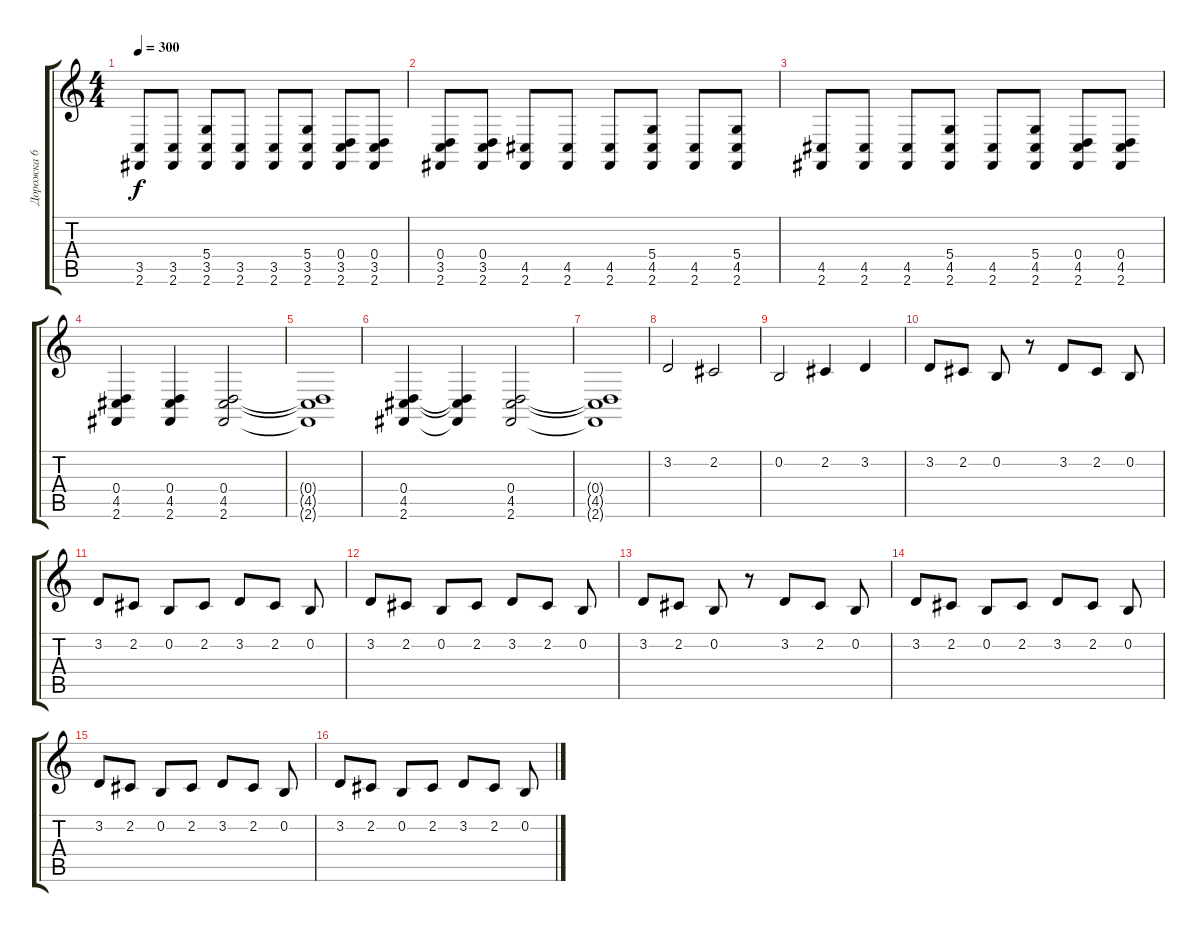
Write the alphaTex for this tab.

\track ("Дорожка 6" "Дорожка 6") {instrument churchorgan}
\staff {score tabs}
\tuning (E4 B3 G3 D3 A2 E2) {hide}
\ts (4 4)
\tempo 300
\clef g2
\ks c
(3.5 2.6).8{dy f} (3.5 2.6).8 (5.4 3.5 2.6).8 (3.5 2.6).8 (3.5 2.6).8 (5.4 3.5 2.6).8 (0.4 3.5 2.6).8 (0.4 3.5 2.6).8 |
(0.4 3.5 2.6).8 (0.4 3.5 2.6).8 (4.5 2.6).8 (4.5 2.6).8 (4.5 2.6).8 (5.4 4.5 2.6).8 (4.5 2.6).8 (5.4 4.5 2.6).8 |
(4.5 2.6).8 (4.5 2.6).8 (4.5 2.6).8 (5.4 4.5 2.6).8 (4.5 2.6).8 (5.4 4.5 2.6).8 (0.4 4.5 2.6).8 (0.4 4.5 2.6).8 |
(0.4 4.5 2.6).4 (0.4 4.5 2.6).4 (0.4 4.5 2.6).2 |
(0.4{t} 4.5{t} 2.6{t}).1 |
(0.4 4.5 2.6).4 (0.4{t} 4.5{t} 2.6{t}).4 (0.4 4.5 2.6).2 |
(0.4{t} 4.5{t} 2.6{t}).1 |
3.2.2 2.2.2 |
0.2.2 2.2.4 3.2.4 |
3.2.8 2.2.8 0.2.8 r.8 3.2.8 2.2.8 0.2.8 |
3.2.8 2.2.8 0.2.8 2.2.8 3.2.8 2.2.8 0.2.8 |
3.2.8 2.2.8 0.2.8 2.2.8 3.2.8 2.2.8 0.2.8 |
3.2.8 2.2.8 0.2.8 r.8 3.2.8 2.2.8 0.2.8 |
3.2.8 2.2.8 0.2.8 2.2.8 3.2.8 2.2.8 0.2.8 |
3.2.8 2.2.8 0.2.8 2.2.8 3.2.8 2.2.8 0.2.8 |
3.2.8 2.2.8 0.2.8 2.2.8 3.2.8 2.2.8 0.2.8
